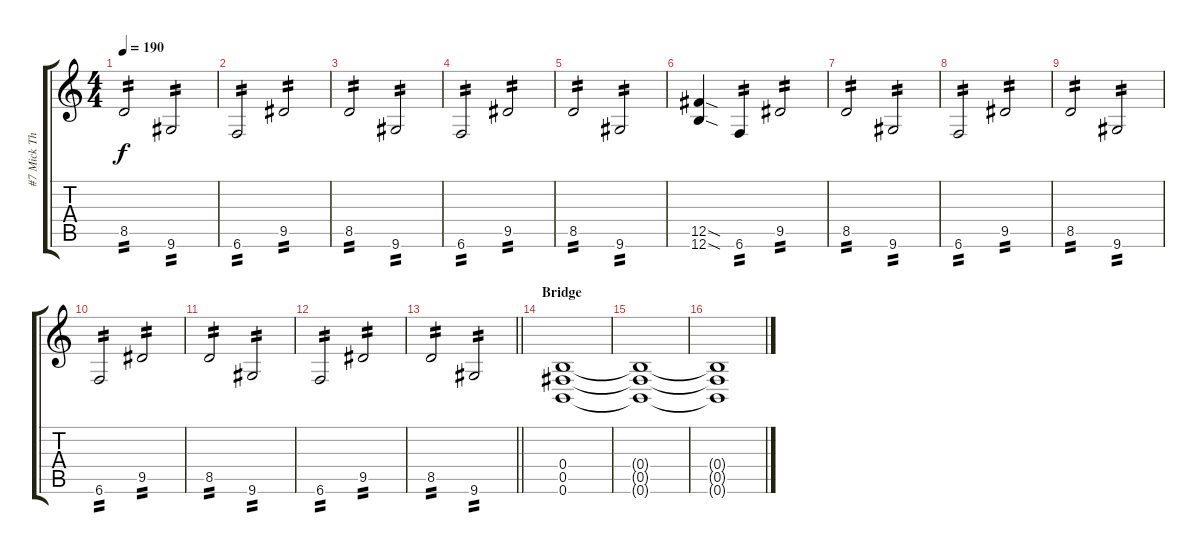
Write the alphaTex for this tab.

\track ("#7 Mick Thompson" "#7 Mick Th") {instrument distortionguitar}
\staff {score tabs}
\tuning (Db4 Ab3 E3 B2 Gb2 B1) {hide}
\ts (4 4)
\tempo 190
\clef g2
\ks c
8.5.2{tp 2 dy f} 9.6.2{tp 2} |
6.6.2{tp 2} 9.5.2{tp 2} |
8.5.2{tp 2} 9.6.2{tp 2} |
6.6.2{tp 2} 9.5.2{tp 2} |
8.5.2{tp 2} 9.6.2{tp 2} |
(12.5{sod} 12.6{sod}).4 6.6.4{tp 2} 9.5.2{tp 2} |
8.5.2{tp 2} 9.6.2{tp 2} |
6.6.2{tp 2} 9.5.2{tp 2} |
8.5.2{tp 2} 9.6.2{tp 2} |
6.6.2{tp 2} 9.5.2{tp 2} |
8.5.2{tp 2} 9.6.2{tp 2} |
6.6.2{tp 2} 9.5.2{tp 2} |
\barLineRight lightlight
8.5.2{tp 2} 9.6.2{tp 2} |
\section ("" "Bridge")
(0.4 0.5 0.6).1 |
(0.4{t} 0.5{t} 0.6{t}).1 |
(0.4{t} 0.5{t} 0.6{t}).1
